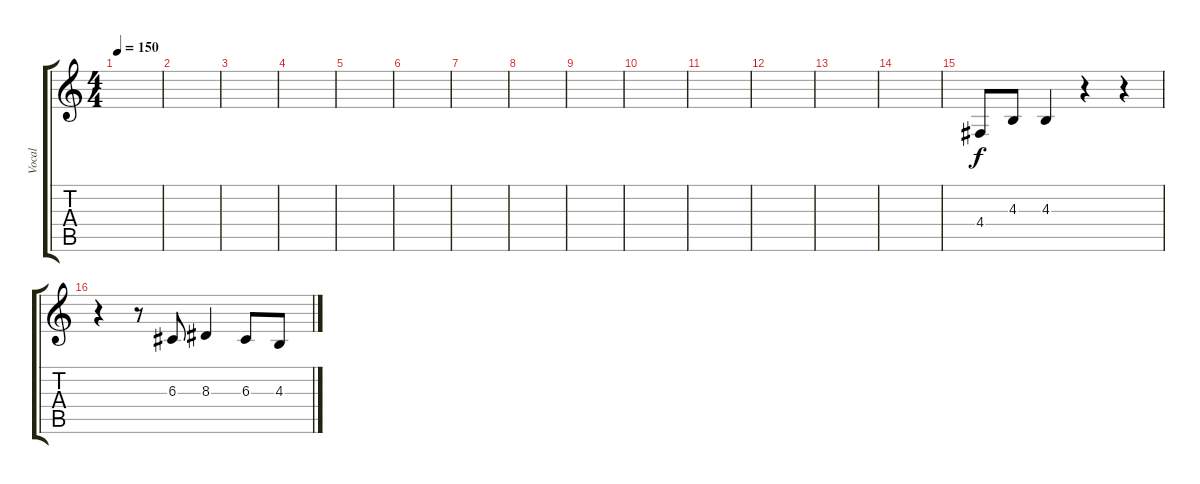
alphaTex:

\track ("Vocal" "Vocal") {instrument flute}
\staff {score tabs}
\tuning (E4 B3 G3 D3 A2 E2) {hide}
\ts (4 4)
\tempo 150
\clef g2
\ks c
|
|
|
|
|
|
|
|
|
|
|
|
|
|
4.4.8 4.3.8 4.3.4 r.4 r.4 |
r.4 r.8 6.3.8 8.3.4 6.3.8 4.3.8
